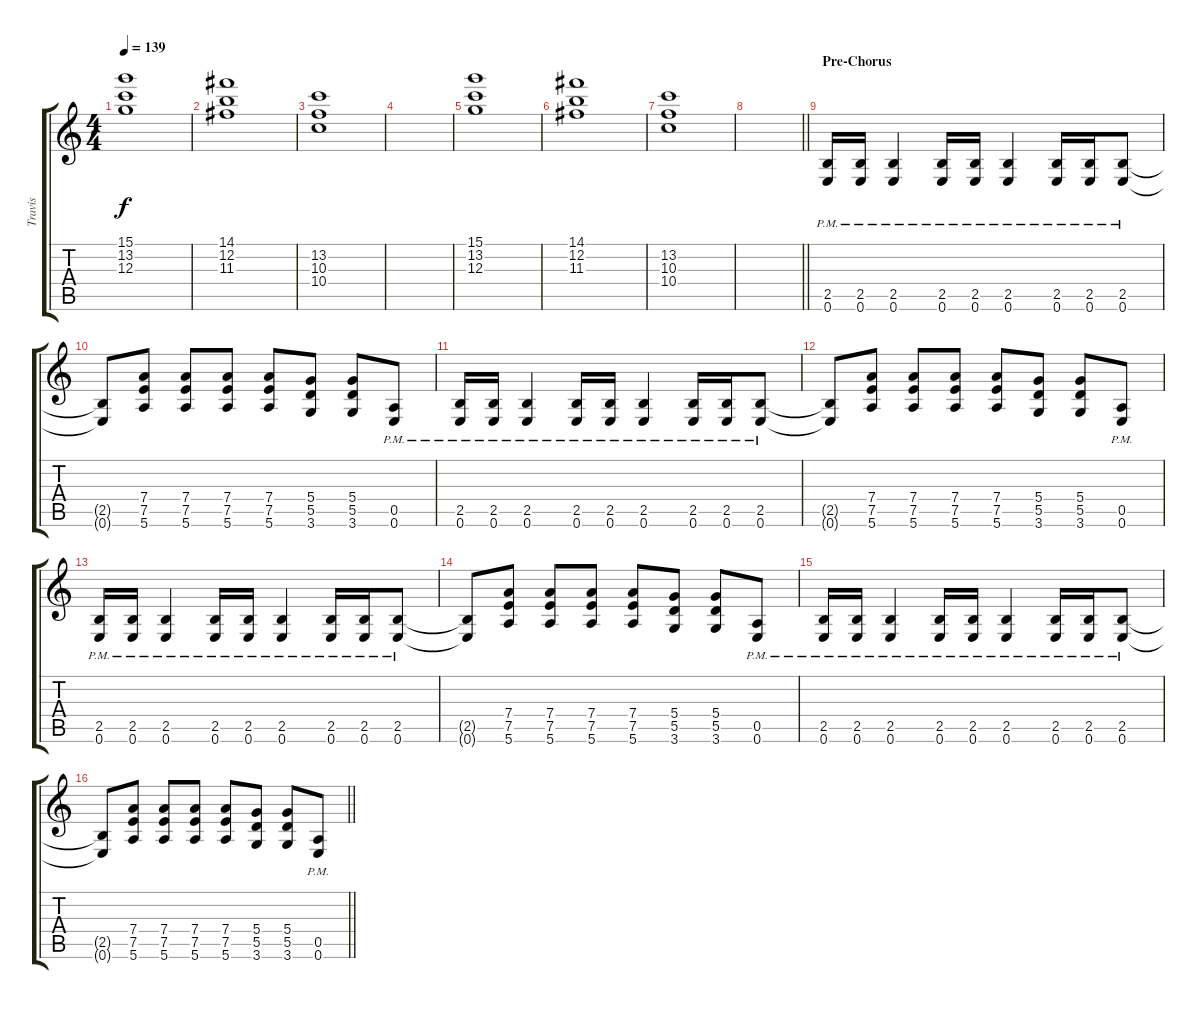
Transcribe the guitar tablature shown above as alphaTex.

\track ("Travis" "Travis") {instrument electricguitarclean}
\staff {score tabs}
\tuning (E4 B3 G3 D3 A2 E2) {hide}
\ts (4 4)
\tempo 139
\clef g2
\ks c
(15.1 13.2 12.3).1{dy f} |
(14.1 12.2 11.3).1 |
(13.2 10.3 10.4).1 |
|
(15.1 13.2 12.3).1 |
(14.1 12.2 11.3).1 |
(13.2 10.3 10.4).1 |
\barLineRight lightlight
|
\section ("" "Pre-Chorus")
(2.5{pm} 0.6{pm}).16{instrument overdrivenguitar} (2.5{pm} 0.6{pm}).16 (2.5{pm} 0.6{pm}).4 (2.5{pm} 0.6{pm}).16 (2.5{pm} 0.6{pm}).16 (2.5{pm} 0.6{pm}).4 (2.5{pm} 0.6{pm}).16 (2.5{pm} 0.6{pm}).16 (2.5{pm} 0.6{pm}).8 |
(2.5{t} 0.6{t}).8 (7.4 7.5 5.6).8 (7.4 7.5 5.6).8 (7.4 7.5 5.6).8 (7.4 7.5 5.6).8 (5.4 5.5 3.6).8 (5.4 5.5 3.6).8 (0.5{pm} 0.6{pm}).8 |
(2.5{pm} 0.6{pm}).16{instrument overdrivenguitar} (2.5{pm} 0.6{pm}).16 (2.5{pm} 0.6{pm}).4 (2.5{pm} 0.6{pm}).16 (2.5{pm} 0.6{pm}).16 (2.5{pm} 0.6{pm}).4 (2.5{pm} 0.6{pm}).16 (2.5{pm} 0.6{pm}).16 (2.5{pm} 0.6{pm}).8 |
(2.5{t} 0.6{t}).8 (7.4 7.5 5.6).8 (7.4 7.5 5.6).8 (7.4 7.5 5.6).8 (7.4 7.5 5.6).8 (5.4 5.5 3.6).8 (5.4 5.5 3.6).8 (0.5{pm} 0.6{pm}).8 |
(2.5{pm} 0.6{pm}).16{instrument overdrivenguitar} (2.5{pm} 0.6{pm}).16 (2.5{pm} 0.6{pm}).4 (2.5{pm} 0.6{pm}).16 (2.5{pm} 0.6{pm}).16 (2.5{pm} 0.6{pm}).4 (2.5{pm} 0.6{pm}).16 (2.5{pm} 0.6{pm}).16 (2.5{pm} 0.6{pm}).8 |
(2.5{t} 0.6{t}).8 (7.4 7.5 5.6).8 (7.4 7.5 5.6).8 (7.4 7.5 5.6).8 (7.4 7.5 5.6).8 (5.4 5.5 3.6).8 (5.4 5.5 3.6).8 (0.5{pm} 0.6{pm}).8 |
(2.5{pm} 0.6{pm}).16{instrument overdrivenguitar} (2.5{pm} 0.6{pm}).16 (2.5{pm} 0.6{pm}).4 (2.5{pm} 0.6{pm}).16 (2.5{pm} 0.6{pm}).16 (2.5{pm} 0.6{pm}).4 (2.5{pm} 0.6{pm}).16 (2.5{pm} 0.6{pm}).16 (2.5{pm} 0.6{pm}).8 |
\barLineRight lightlight
(2.5{t} 0.6{t}).8 (7.4 7.5 5.6).8 (7.4 7.5 5.6).8 (7.4 7.5 5.6).8 (7.4 7.5 5.6).8 (5.4 5.5 3.6).8 (5.4 5.5 3.6).8 (0.5{pm} 0.6{pm}).8
